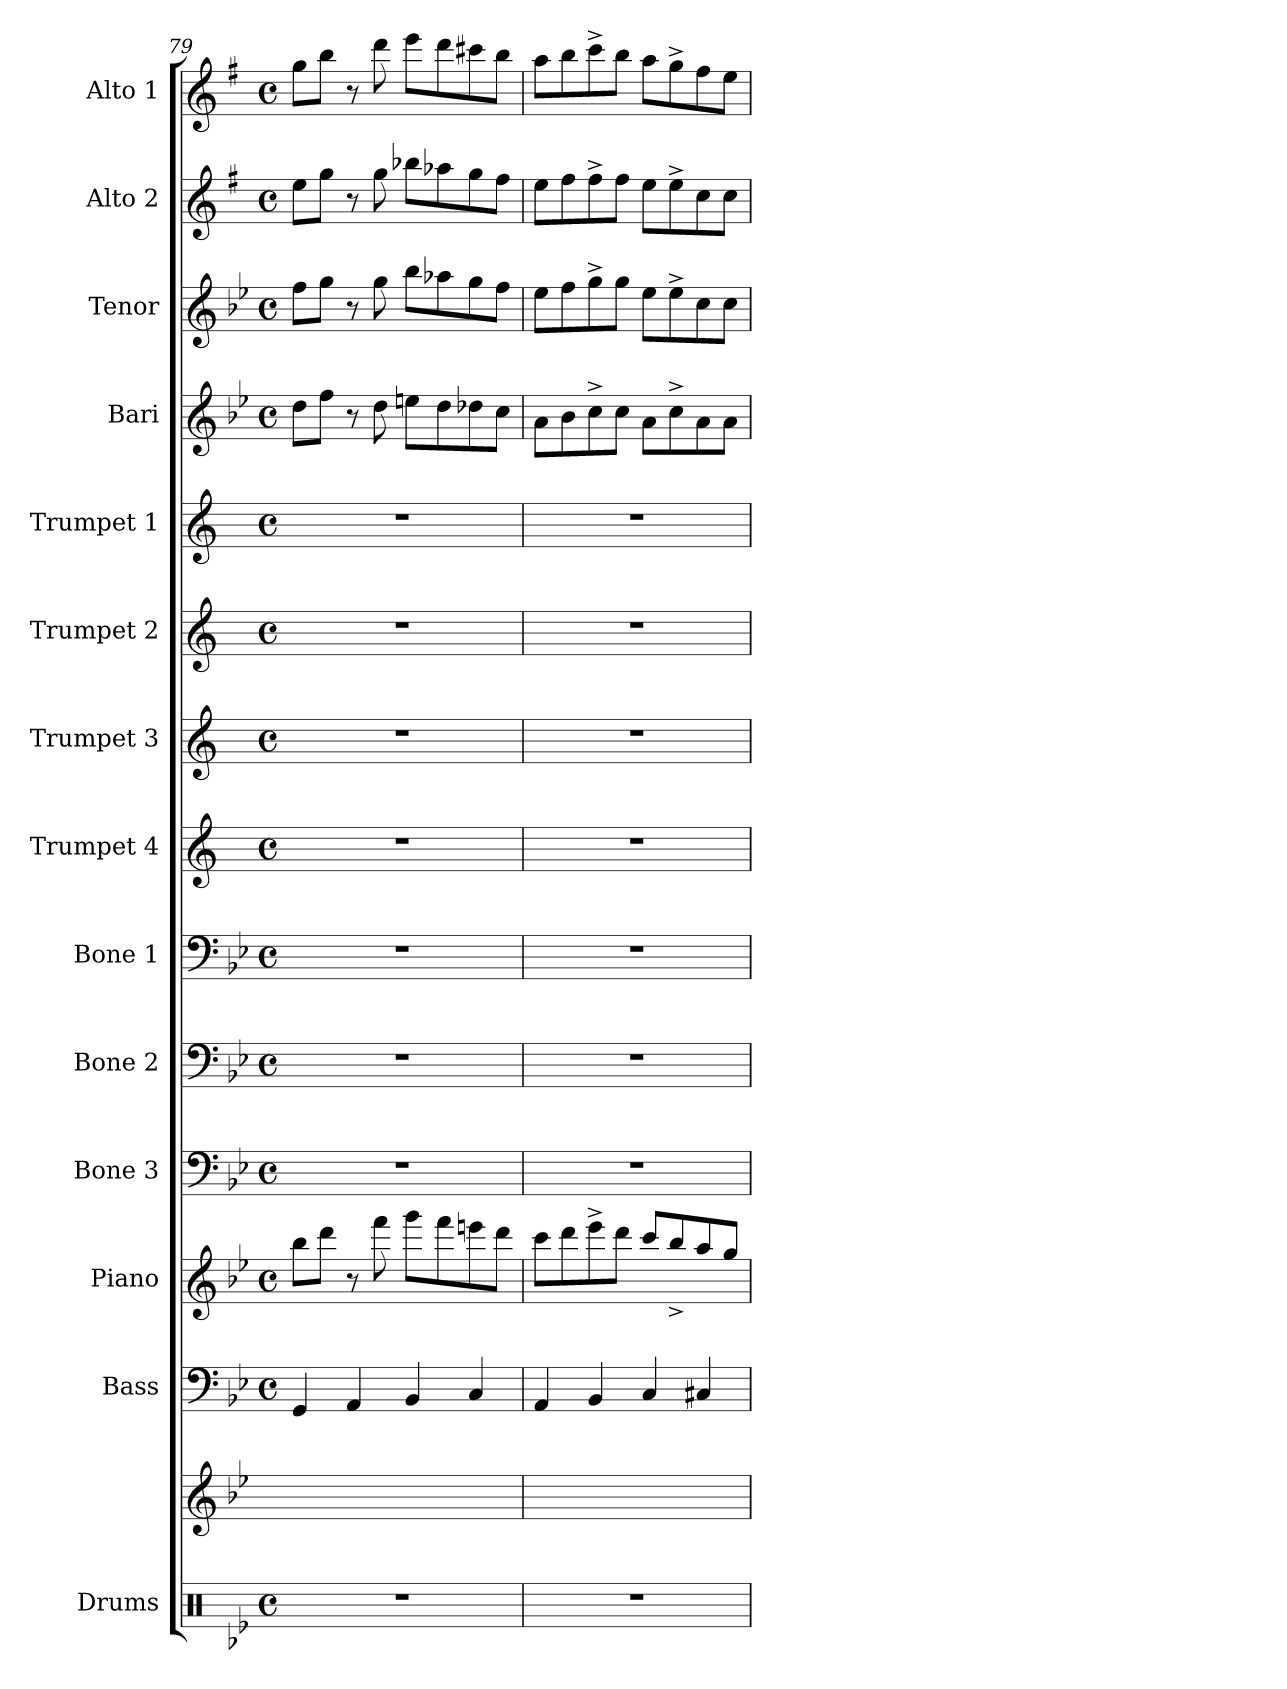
**kern	**kern	**kern	**kern	**kern	**kern	**kern	**kern	**kern	**kern	**kern	**kern	**kern	**kern	**kern
*part15	*part14	*part13	*part12	*part11	*part10	*part9	*part8	*part7	*part6	*part5	*part4	*part3	*part2	*part1
*staff15	*staff14	*staff13	*staff12	*staff11	*staff10	*staff9	*staff8	*staff7	*staff6	*staff5	*staff4	*staff3	*staff2	*staff1
*I"Drums	*	*I"Bass	*I"Piano	*I"Bone 3	*I"Bone 2	*I"Bone 1	*I"Trumpet 4	*I"Trumpet 3	*I"Trumpet 2	*I"Trumpet 1	*I"Bari	*I"Tenor	*I"Alto 2	*I"Alto 1
*	*	*	*	*	*	*	*I'Tpt	*	*I'Tpt	*I'Tpt	*	*	*	*
*clefX	*clefG2	*clefF4	*clefG2	*clefF4	*clefF4	*clefF4	*clefG2	*clefG2	*clefG2	*clefG2	*clefG2	*clefG2	*clefG2	*clefG2
*	*	*ITrd7c12	*ITrd8c14	*	*	*	*ITrd1c2	*ITrd1c2	*ITrd1c2	*ITrd1c2	*ITrd12c21	*ITrd8c14	*ITrd5c9	*ITrd5c9
*k[b-e-]	*k[b-e-]	*k[b-e-]	*k[b-e-]	*k[b-e-]	*k[b-e-]	*k[b-e-]	*k[b-e-]	*k[b-e-]	*k[b-e-]	*k[b-e-]	*k[b-e-]	*k[b-e-]	*k[b-e-]	*k[b-e-]
*B-:	*B-:	*B-:	*B-:	*B-:	*B-:	*B-:	*B-:	*B-:	*B-:	*B-:	*B-:	*B-:	*B-:	*B-:
*M4/4	*	*M4/4	*M4/4	*M4/4	*M4/4	*M4/4	*M4/4	*M4/4	*M4/4	*M4/4	*M4/4	*M4/4	*M4/4	*M4/4
*met(c)	*	*met(c)	*met(c)	*met(c)	*met(c)	*met(c)	*met(c)	*met(c)	*met(c)	*met(c)	*met(c)	*met(c)	*met(c)	*met(c)
=79	=79	=79	=79	=79	=79	=79	=79	=79	=79	=79	=79	=79	=79	=79
1r	1ryy	4GGG/	8b-\L	1r	1r	1r	1r	1r	1r	1r	8d\L	8f\L	8g\L	8b-\L
.	.	.	8dd\J	.	.	.	.	.	.	.	8f\J	8g\J	8b-\J	8dd\J
.	.	4AAA/	8r	.	.	.	.	.	.	.	8r	8r	8r	8r
.	.	.	8ff\	.	.	.	.	.	.	.	8d\	8g\	8b-\	8ff\
.	.	4BBB-/	8gg\L	.	.	.	.	.	.	.	8en\L	8b-\L	8dd-X\L	8gg\L
.	.	.	8ff\	.	.	.	.	.	.	.	8d\	8a-X\	8cc-X\	8ff\
.	.	4CC/	8een\	.	.	.	.	.	.	.	8d-X\	8g\	8b-\	8een\
.	.	.	8dd\J	.	.	.	.	.	.	.	8c\J	8f\J	8a\J	8dd\J
=80	=80	=80	=80	=80	=80	=80	=80	=80	=80	=80	=80	=80	=80	=80
1r	1ryy	4AAA/	8cc\L	1r	1r	1r	1r	1r	1r	1r	8A\L	8e-\L	8g\L	8cc\L
.	.	.	8dd\	.	.	.	.	.	.	.	8B-\	8f\	8a\	8dd\
.	.	4BBB-/	8ee-^>\	.	.	.	.	.	.	.	8c^>\	8g^>\	8a^>\	8ee-i^>\
.	.	.	8dd\J	.	.	.	.	.	.	.	8c\J	8g\J	8a\J	8dd\J
.	.	4CC/	8cc/L	.	.	.	.	.	.	.	8A\L	8e-\L	8g\L	8cc\L
.	.	.	8b-^</	.	.	.	.	.	.	.	8c^>\	8e-^>\	8g^>\	8b-^>\
.	.	4CC#X/	8a/	.	.	.	.	.	.	.	8A\	8c\	8e-\	8a\
.	.	.	8g/J	.	.	.	.	.	.	.	8A\J	8c\J	8e-\J	8g\J
=	=	=	=	=	=	=	=	=	=	=	=	=	=	=
*-	*-	*-	*-	*-	*-	*-	*-	*-	*-	*-	*-	*-	*-	*-
